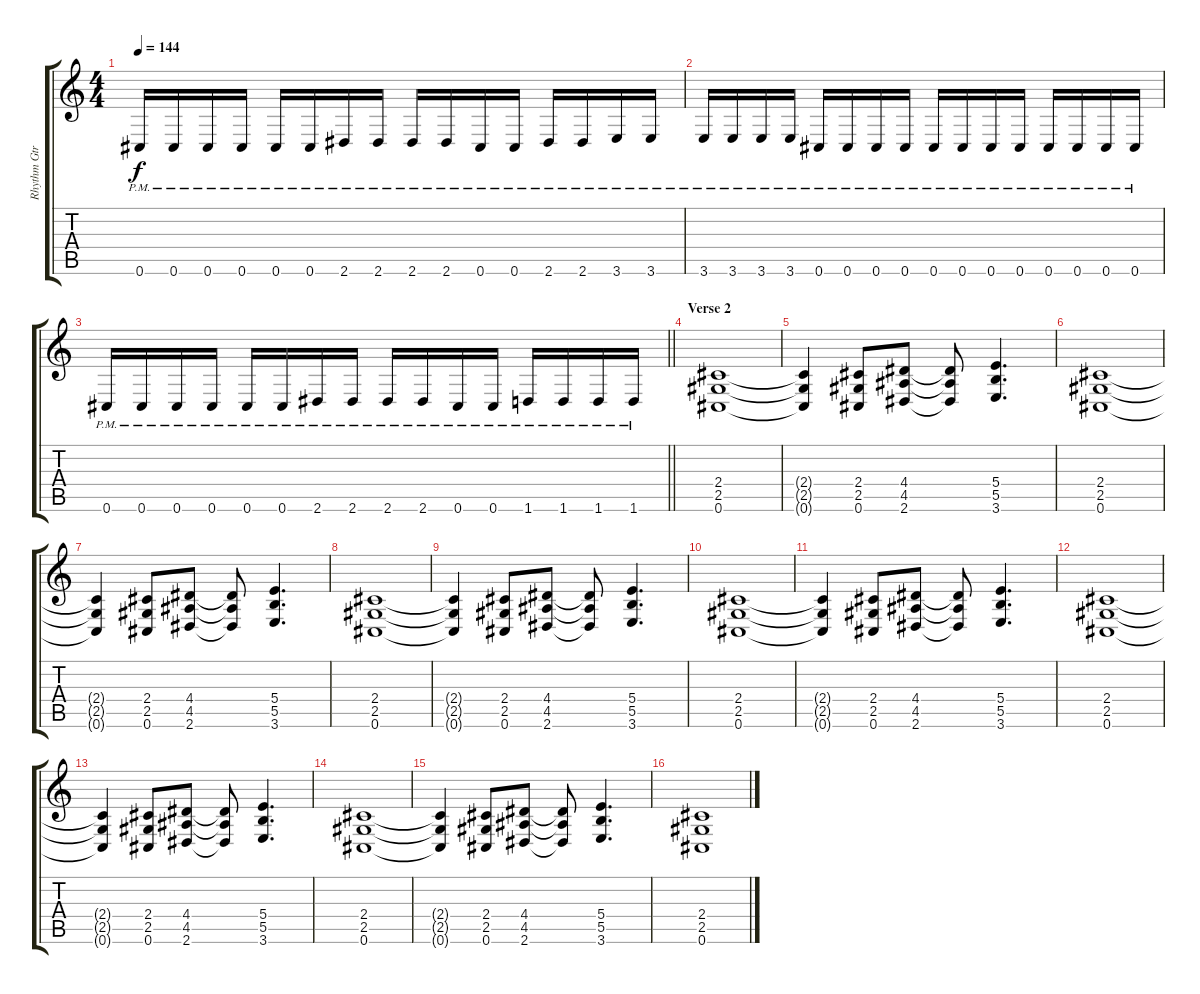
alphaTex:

\track ("Rhythm Gtr.2" "Rhythm Gtr") {instrument distortionguitar}
\staff {score tabs}
\tuning (Db4 Ab3 E3 B2 Gb2 Db2) {hide}
\ts (4 4)
\tempo 144
\clef g2
\ks c
0.6{pm}.16{dy f} 0.6{pm}.16 0.6{pm}.16 0.6{pm}.16 0.6{pm}.16 0.6{pm}.16 2.6{pm}.16 2.6{pm}.16 2.6{pm}.16 2.6{pm}.16 0.6{pm}.16 0.6{pm}.16 2.6{pm}.16 2.6{pm}.16 3.6{pm}.16 3.6{pm}.16 |
3.6{pm}.16 3.6{pm}.16 3.6{pm}.16 3.6{pm}.16 0.6{pm}.16 0.6{pm}.16 0.6{pm}.16 0.6{pm}.16 0.6{pm}.16 0.6{pm}.16 0.6{pm}.16 0.6{pm}.16 0.6{pm}.16 0.6{pm}.16 0.6{pm}.16 0.6{pm}.16 |
\barLineRight lightlight
0.6{pm}.16 0.6{pm}.16 0.6{pm}.16 0.6{pm}.16 0.6{pm}.16 0.6{pm}.16 2.6{pm}.16 2.6{pm}.16 2.6{pm}.16 2.6{pm}.16 0.6{pm}.16 0.6{pm}.16 1.6{pm}.16 1.6{pm}.16 1.6{pm}.16 1.6{pm}.16 |
\section ("" "Verse 2")
(2.4 2.5 0.6).1 |
(2.4{t} 2.5{t} 0.6{t}).4 (2.4 2.5 0.6).8 (4.4 4.5 2.6).8 (4.4{t} 4.5{t} 2.6{t}).8 (5.4 5.5 3.6).4{d} |
(2.4 2.5 0.6).1 |
(2.4{t} 2.5{t} 0.6{t}).4 (2.4 2.5 0.6).8 (4.4 4.5 2.6).8 (4.4{t} 4.5{t} 2.6{t}).8 (5.4 5.5 3.6).4{d} |
(2.4 2.5 0.6).1 |
(2.4{t} 2.5{t} 0.6{t}).4 (2.4 2.5 0.6).8 (4.4 4.5 2.6).8 (4.4{t} 4.5{t} 2.6{t}).8 (5.4 5.5 3.6).4{d} |
(2.4 2.5 0.6).1 |
(2.4{t} 2.5{t} 0.6{t}).4 (2.4 2.5 0.6).8 (4.4 4.5 2.6).8 (4.4{t} 4.5{t} 2.6{t}).8 (5.4 5.5 3.6).4{d} |
(2.4 2.5 0.6).1 |
(2.4{t} 2.5{t} 0.6{t}).4 (2.4 2.5 0.6).8 (4.4 4.5 2.6).8 (4.4{t} 4.5{t} 2.6{t}).8 (5.4 5.5 3.6).4{d} |
(2.4 2.5 0.6).1 |
(2.4{t} 2.5{t} 0.6{t}).4 (2.4 2.5 0.6).8 (4.4 4.5 2.6).8 (4.4{t} 4.5{t} 2.6{t}).8 (5.4 5.5 3.6).4{d} |
(2.4 2.5 0.6).1
